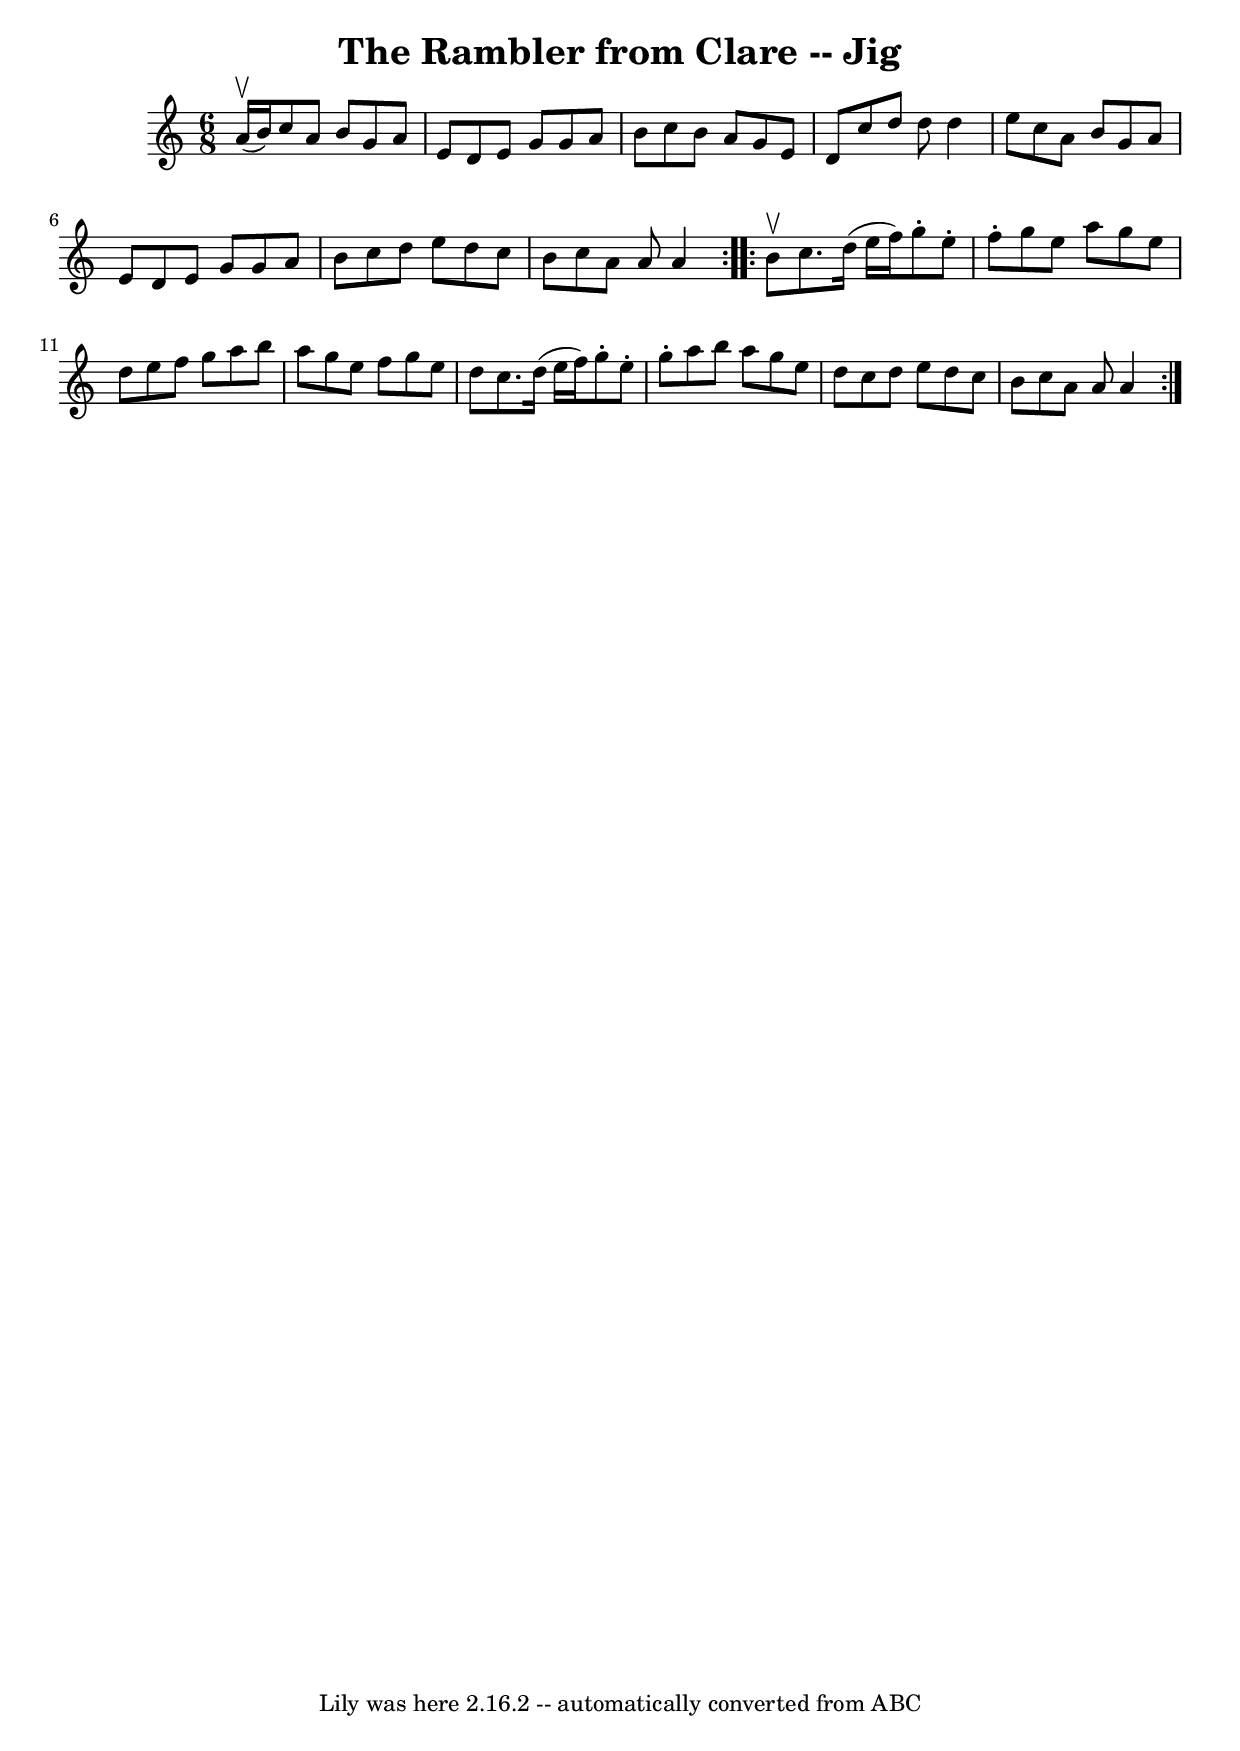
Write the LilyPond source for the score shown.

\version "2.16.2"
\include "Mammoth.ily"
\header {
  %% book = "Ryan's Mammoth Collection"
  crossRefNumber = "1"
  footnotes = "\\\\88 454"
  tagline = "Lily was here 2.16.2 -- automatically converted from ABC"
  title = "The Rambler from Clare -- Jig"

}
voicedefault =  {



  \repeat volta 2 {

    \time 6/8
    \key a \minor
    a'16^\upbow(b'16)   |
    c''8 a'8 b'8 g'8 a'8 e'8     |
    d'8 e'8 g'8 g'8 a'8 b'8    |
    c''8 b'8 a'8 g'8 e'8 d'8    |
    c''8 d''8 d''8 d''4 e''8     |
    c''8 a'8 b'8 g'8 a'8 e'8   |
    d'8 e'8 g'8 g'8 a'8 b'8    |
    c''8 d''8 e''8 d''8 c''8 b'8     |
    c''8 a'8 a'8 a'4  
  }     

  \repeat volta 2 {
    b'8^\upbow   |
    c''8. d''16 (e''16 f''16) g''8-. e''8-. f''8-.   |
    g''8 e''8 a''8 g''8 e''8 d''8     |
    e''8 f''8 g''8 a''8 b''8 a''8     |
    g''8 e''8 f''8 g''8 e''8 d''8    |
    c''8. d''16 (e''16 f''16) g''8-. e''8-. g''8-.    |
    a''8 b''8 a''8 g''8 e''8 d''8     |
    c''8 d''8 e''8 d''8 c''8 b'8     |
    c''8 a'8 a'8 a'4  
  }   

}

\score{
  <<

    \context Staff="default"
    {
      \voicedefault 
      
    }

  >>
  \layout {
    
  }
  \midi {
  }

}
